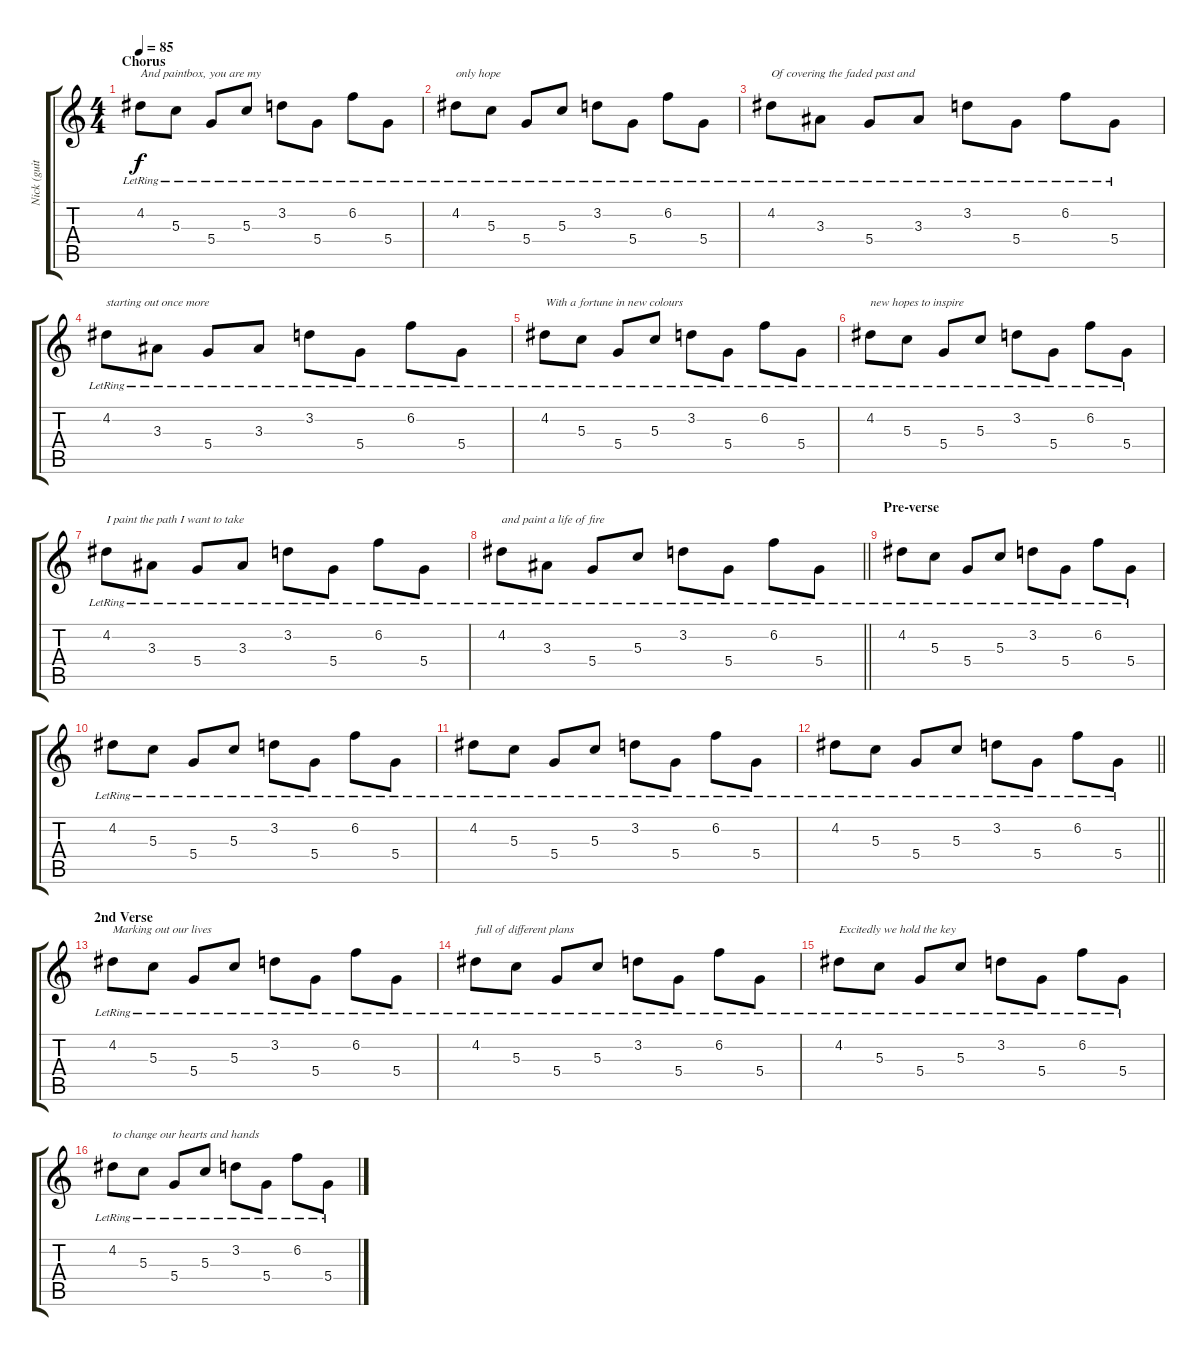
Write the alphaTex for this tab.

\track ("Nick (guitar)" "Nick (guit") {instrument electricguitarjazz}
\staff {score tabs}
\tuning (E4 B3 G3 D3 A2 E2) {hide}
\ts (4 4)
\section ("" "Chorus")
\tempo 85
\clef g2
\ks c
4.2{lr}.8{txt "And paintbox, you are my" dy f} 5.3{lr}.8 5.4{lr}.8 5.3{lr}.8 3.2{lr}.8 5.4{lr}.8 6.2{lr}.8 5.4{lr}.8 |
4.2{lr}.8{txt "only hope"} 5.3{lr}.8 5.4{lr}.8 5.3{lr}.8 3.2{lr}.8 5.4{lr}.8 6.2{lr}.8 5.4{lr}.8 |
4.2{lr}.8{txt "Of covering the faded past and"} 3.3{lr}.8 5.4{lr}.8 3.3{lr}.8 3.2{lr}.8 5.4{lr}.8 6.2{lr}.8 5.4{lr}.8 |
4.2{lr}.8{txt "starting out once more"} 3.3{lr}.8 5.4{lr}.8 3.3{lr}.8 3.2{lr}.8 5.4{lr}.8 6.2{lr}.8 5.4{lr}.8 |
4.2{lr}.8{txt "With a fortune in new colours"} 5.3{lr}.8 5.4{lr}.8 5.3{lr}.8 3.2{lr}.8 5.4{lr}.8 6.2{lr}.8 5.4{lr}.8 |
4.2{lr}.8{txt "new hopes to inspire"} 5.3{lr}.8 5.4{lr}.8 5.3{lr}.8 3.2{lr}.8 5.4{lr}.8 6.2{lr}.8 5.4{lr}.8 |
4.2{lr}.8{txt "I paint the path I want to take"} 3.3{lr}.8 5.4{lr}.8 3.3{lr}.8 3.2{lr}.8 5.4{lr}.8 6.2{lr}.8 5.4{lr}.8 |
\barLineRight lightlight
4.2{lr}.8{txt "and paint a life of fire"} 3.3{lr}.8 5.4{lr}.8 5.3{lr}.8 3.2{lr}.8 5.4{lr}.8 6.2{lr}.8 5.4{lr}.8 |
\section ("" "Pre-verse")
4.2{lr}.8 5.3{lr}.8 5.4{lr}.8 5.3{lr}.8 3.2{lr}.8 5.4{lr}.8 6.2{lr}.8 5.4{lr}.8 |
4.2{lr}.8 5.3{lr}.8 5.4{lr}.8 5.3{lr}.8 3.2{lr}.8 5.4{lr}.8 6.2{lr}.8 5.4{lr}.8 |
4.2{lr}.8 5.3{lr}.8 5.4{lr}.8 5.3{lr}.8 3.2{lr}.8 5.4{lr}.8 6.2{lr}.8 5.4{lr}.8 |
\barLineRight lightlight
4.2{lr}.8 5.3{lr}.8 5.4{lr}.8 5.3{lr}.8 3.2{lr}.8 5.4{lr}.8 6.2{lr}.8 5.4{lr}.8 |
\section ("" "2nd Verse")
4.2{lr}.8{txt "Marking out our lives"} 5.3{lr}.8 5.4{lr}.8 5.3{lr}.8 3.2{lr}.8 5.4{lr}.8 6.2{lr}.8 5.4{lr}.8 |
4.2{lr}.8{txt "full of different plans"} 5.3{lr}.8 5.4{lr}.8 5.3{lr}.8 3.2{lr}.8 5.4{lr}.8 6.2{lr}.8 5.4{lr}.8 |
4.2{lr}.8{txt "Excitedly we hold the key"} 5.3{lr}.8 5.4{lr}.8 5.3{lr}.8 3.2{lr}.8 5.4{lr}.8 6.2{lr}.8 5.4{lr}.8 |
4.2{lr}.8{txt "to change our hearts and hands"} 5.3{lr}.8 5.4{lr}.8 5.3{lr}.8 3.2{lr}.8 5.4{lr}.8 6.2{lr}.8 5.4{lr}.8
